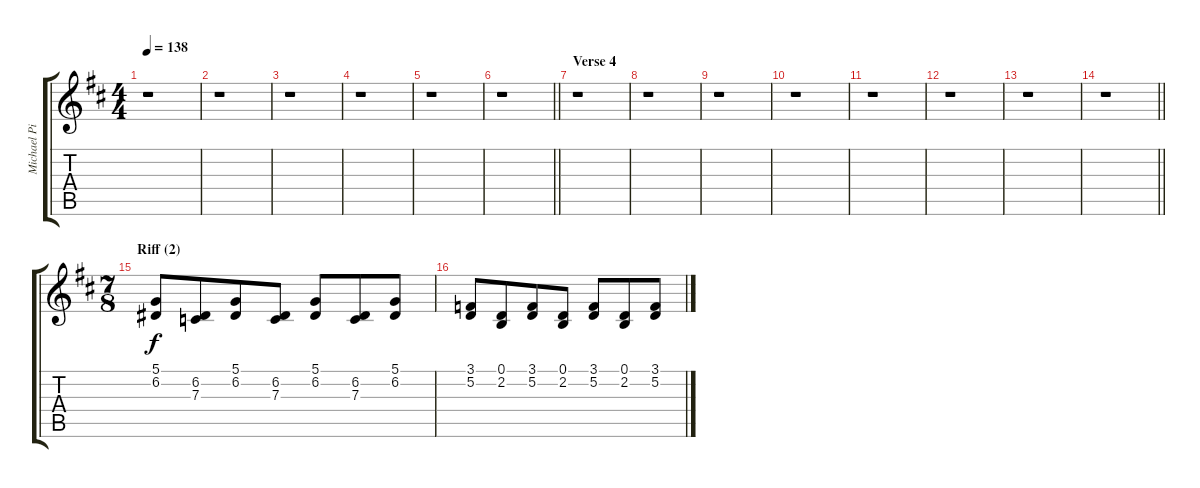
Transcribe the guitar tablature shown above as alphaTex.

\track ("Michael Pinnella (piano)" "Michael Pi") {instrument acousticgrandpiano}
\staff {score tabs}
\tuning (D4 A3 F3 C3 G2 D2) {hide}
\ts (4 4)
\tempo 138
\clef g2
\ks bminor
r.1{dy f} |
r.1 |
r.1 |
r.1 |
r.1 |
\barLineRight lightlight
r.1 |
\section ("" "Verse 4")
r.1 |
r.1 |
r.1 |
r.1 |
r.1 |
r.1 |
r.1 |
\barLineRight lightlight
r.1 |
\ts (7 8)
\section ("" "Riff (2)")
(5.1 6.2).8 (6.2 7.3).8 (5.1 6.2).8 (6.2 7.3).8 (5.1 6.2).8 (6.2 7.3).8 (5.1 6.2).8 |
(3.1 5.2).8 (0.1 2.2).8 (3.1 5.2).8 (0.1 2.2).8 (3.1 5.2).8 (0.1 2.2).8 (3.1 5.2).8
